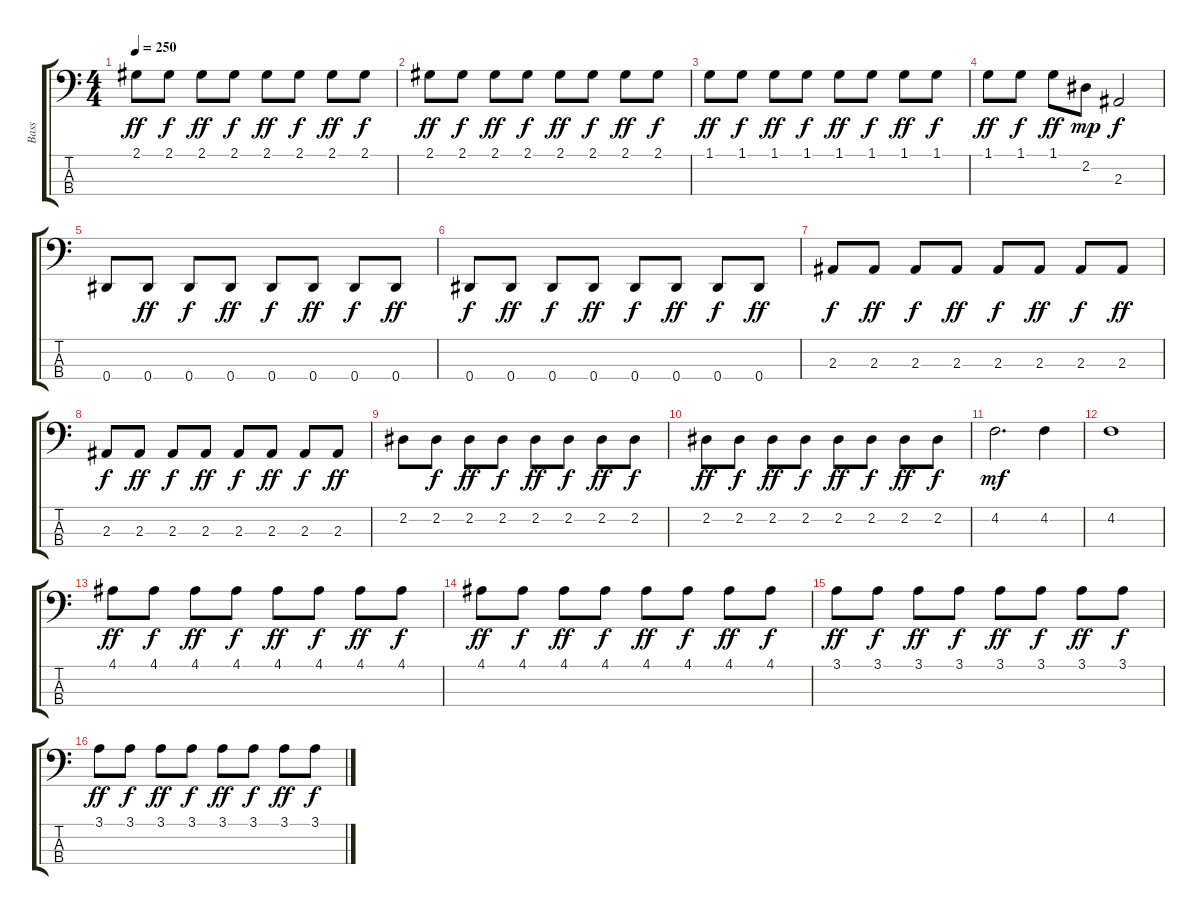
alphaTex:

\track ("Bass" "Bass") {instrument electricbasspick}
\staff {score tabs}
\tuning (Gb2 Db2 Ab1 Eb1) {hide}
\ts (4 4)
\tempo 250
\clef f4
\ks c
2.1.8{dy ff} 2.1.8{dy f} 2.1.8{dy ff} 2.1.8{dy f} 2.1.8{dy ff} 2.1.8{dy f} 2.1.8{dy ff} 2.1.8{dy f} |
2.1.8{dy ff} 2.1.8{dy f} 2.1.8{dy ff} 2.1.8{dy f} 2.1.8{dy ff} 2.1.8{dy f} 2.1.8{dy ff} 2.1.8{dy f} |
1.1.8{dy ff} 1.1.8{dy f} 1.1.8{dy ff} 1.1.8{dy f} 1.1.8{dy ff} 1.1.8{dy f} 1.1.8{dy ff} 1.1.8{dy f} |
1.1.8{dy ff} 1.1.8{dy f} 1.1.8{dy ff} 2.2.8{dy mp} 2.3.2{dy f} |
0.4.8 0.4.8{dy ff} 0.4.8{dy f} 0.4.8{dy ff} 0.4.8{dy f} 0.4.8{dy ff} 0.4.8{dy f} 0.4.8{dy ff} |
0.4.8{dy f} 0.4.8{dy ff} 0.4.8{dy f} 0.4.8{dy ff} 0.4.8{dy f} 0.4.8{dy ff} 0.4.8{dy f} 0.4.8{dy ff} |
2.3.8{dy f} 2.3.8{dy ff} 2.3.8{dy f} 2.3.8{dy ff} 2.3.8{dy f} 2.3.8{dy ff} 2.3.8{dy f} 2.3.8{dy ff} |
2.3.8{dy f} 2.3.8{dy ff} 2.3.8{dy f} 2.3.8{dy ff} 2.3.8{dy f} 2.3.8{dy ff} 2.3.8{dy f} 2.3.8{dy ff} |
2.2.8 2.2.8{dy f} 2.2.8{dy ff} 2.2.8{dy f} 2.2.8{dy ff} 2.2.8{dy f} 2.2.8{dy ff} 2.2.8{dy f} |
2.2.8{dy ff} 2.2.8{dy f} 2.2.8{dy ff} 2.2.8{dy f} 2.2.8{dy ff} 2.2.8{dy f} 2.2.8{dy ff} 2.2.8{dy f} |
4.2.2{d dy mf} 4.2.4 |
4.2.1 |
4.1.8{dy ff} 4.1.8{dy f} 4.1.8{dy ff} 4.1.8{dy f} 4.1.8{dy ff} 4.1.8{dy f} 4.1.8{dy ff} 4.1.8{dy f} |
4.1.8{dy ff} 4.1.8{dy f} 4.1.8{dy ff} 4.1.8{dy f} 4.1.8{dy ff} 4.1.8{dy f} 4.1.8{dy ff} 4.1.8{dy f} |
3.1.8{dy ff} 3.1.8{dy f} 3.1.8{dy ff} 3.1.8{dy f} 3.1.8{dy ff} 3.1.8{dy f} 3.1.8{dy ff} 3.1.8{dy f} |
3.1.8{dy ff} 3.1.8{dy f} 3.1.8{dy ff} 3.1.8{dy f} 3.1.8{dy ff} 3.1.8{dy f} 3.1.8{dy ff} 3.1.8{dy f}
